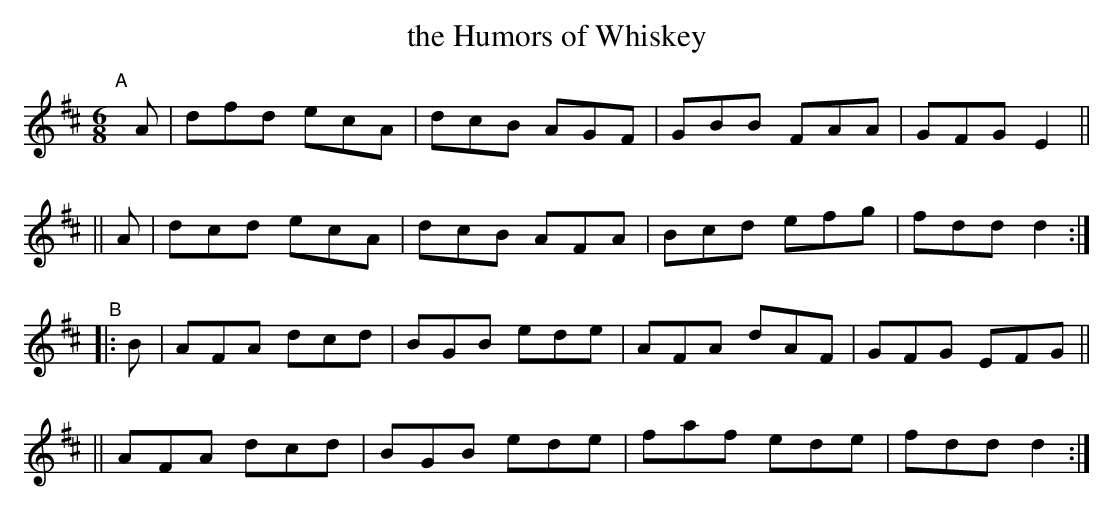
X:1
T: the Humors of Whiskey
M: 6/8
L: 1/8
K: D
"^A"\
[|]A | dfd ecA | dcB AGF | GBB FAA | GFG E2 ||
|| A | dcd ecA | dcB AFA | Bcd efg | fdd d2 :|
"^B"|: B \
|  AFA dcd | BGB ede | AFA dAF | GFG EFG ||
|| AFA dcd | BGB ede | faf ede | fdd d2 :|
